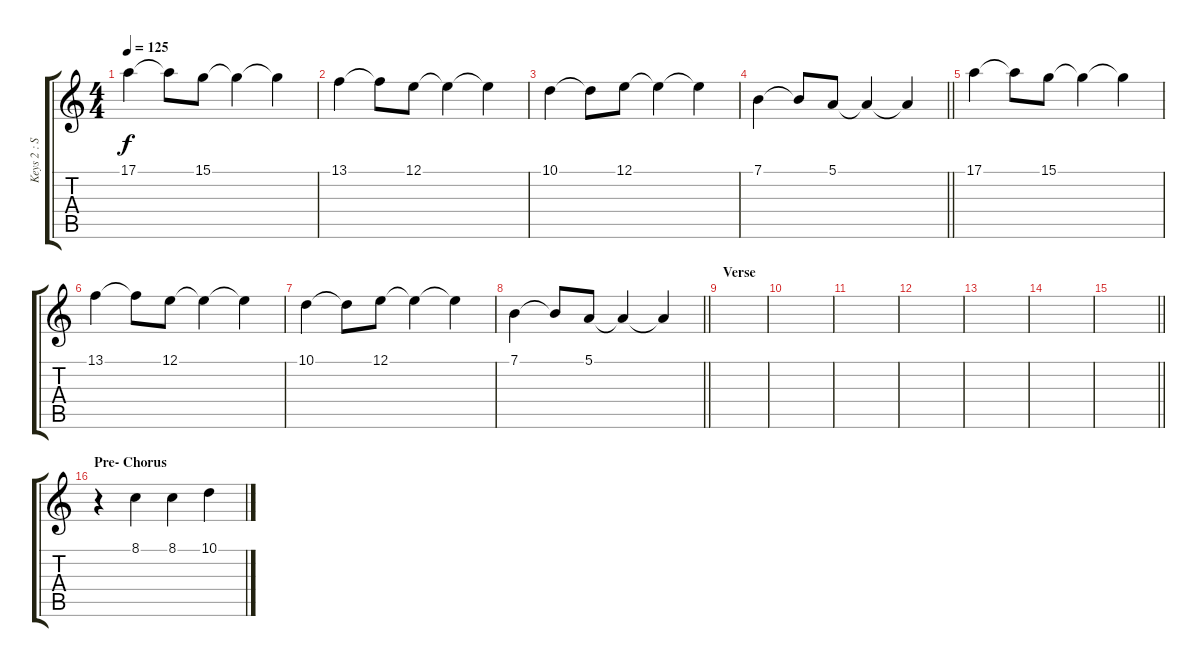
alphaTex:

\track ("Keys 2 : Strings" "Keys 2 : S") {instrument tremolostrings}
\staff {score tabs}
\tuning (E4 B3 G3 D3 A2 E2) {hide}
\ts (4 4)
\tempo 125
\clef g2
\ks c
17.1.4{dy f} 17.1{t}.8 15.1.8 15.1{t}.4 15.1{t}.4 |
13.1.4 13.1{t}.8 12.1.8 12.1{t}.4 12.1{t}.4 |
10.1.4 10.1{t}.8 12.1.8 12.1{t}.4 12.1{t}.4 |
\barLineRight lightlight
7.1.4 7.1{t}.8 5.1.8 5.1{t}.4 5.1{t}.4 |
17.1.4 17.1{t}.8 15.1.8 15.1{t}.4 15.1{t}.4 |
13.1.4 13.1{t}.8 12.1.8 12.1{t}.4 12.1{t}.4 |
10.1.4 10.1{t}.8 12.1.8 12.1{t}.4 12.1{t}.4 |
\barLineRight lightlight
7.1.4 7.1{t}.8 5.1.8 5.1{t}.4 5.1{t}.4 |
\section ("" "Verse")
|
|
|
|
|
|
\barLineRight lightlight
|
\section ("" "Pre- Chorus")
r.4 8.1.4 8.1.4 10.1.4
